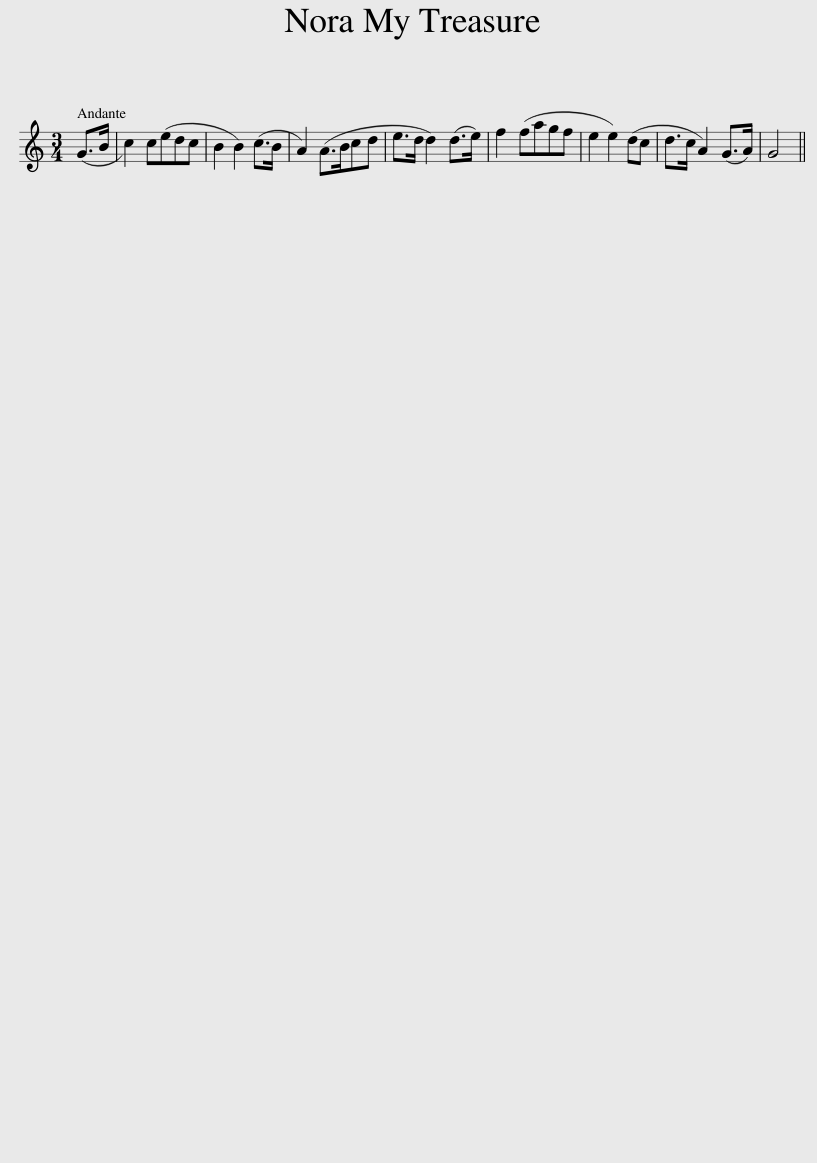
X:1
L:1/8
M:3/4
I:linebreak $
K:C
V:1 treble
V:1
 (G>B | c2) c(edc | B2 B2) (c>B | A2) (A>Bcd | e>d d2) (d>e) | %5
 f2 (fagf | e2 e2) (dc | d>c A2) (G>A) | G4 || %9
